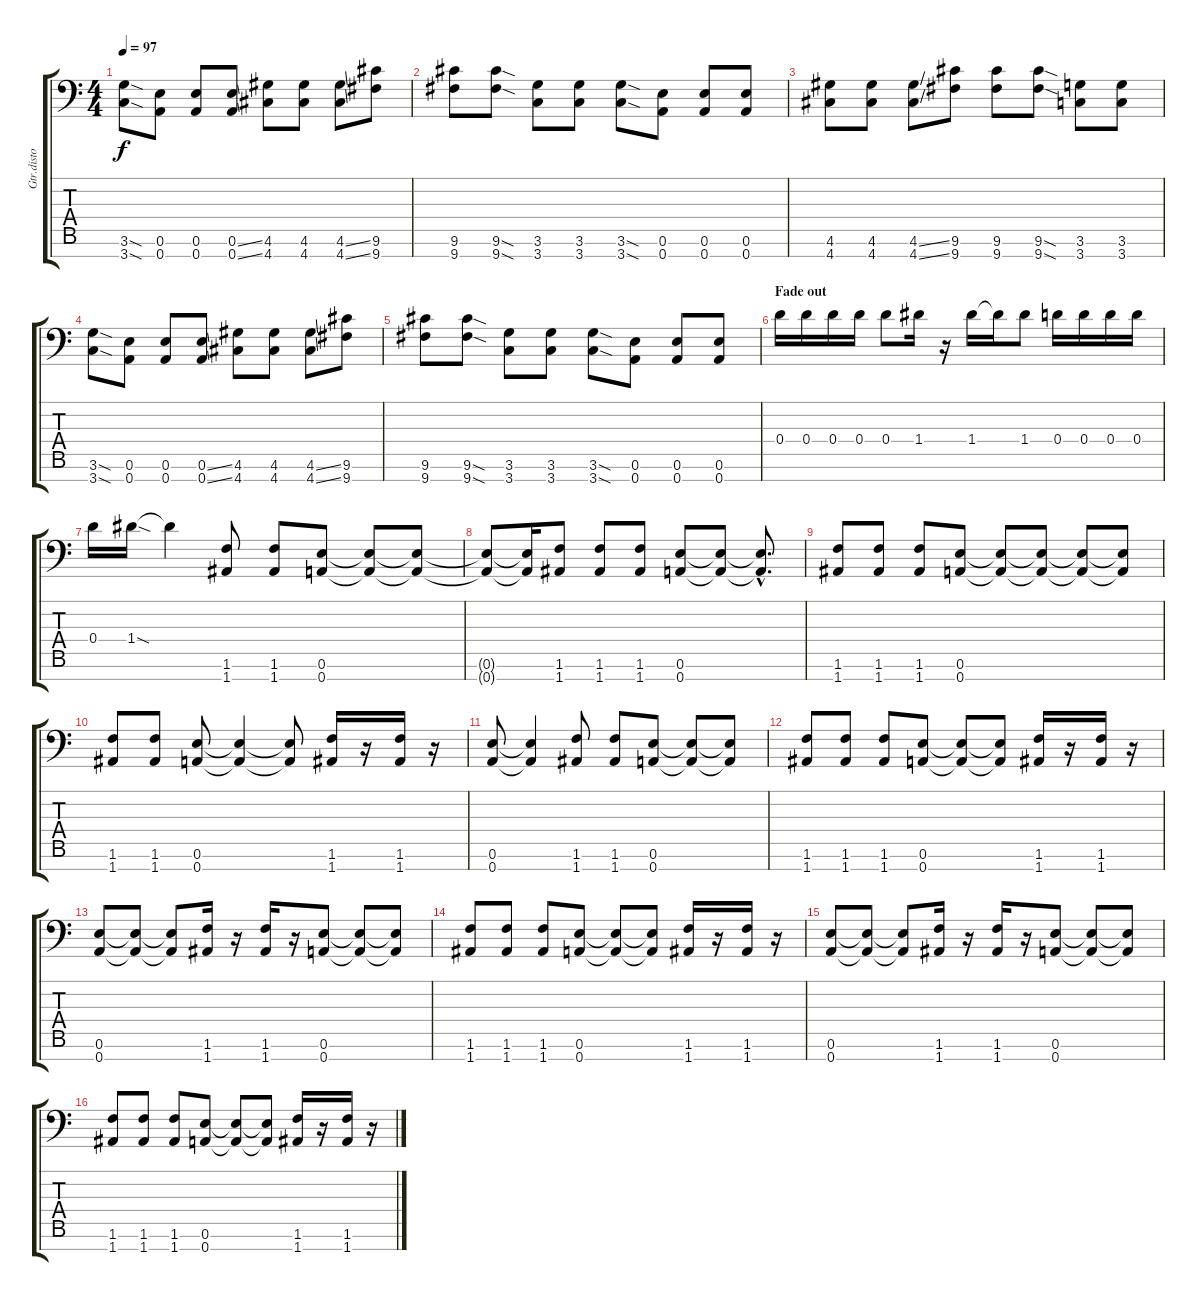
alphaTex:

\track ("Gtr.disto (Ben)" "Gtr.disto ") {instrument distortionguitar}
\staff {score tabs}
\tuning (E4 B3 G3 D3 A2 E2 A1) {hide}
\ts (4 4)
\tempo 97
\clef f4
\ks c
(3.6{sod} 3.7{sod}).8{dy f} (0.6 0.7).8 (0.6 0.7).8 (0.6{ss} 0.7{ss}).8 (4.6 4.7).8 (4.6 4.7).8 (4.6{ss} 4.7{ss}).8 (9.6 9.7).8 |
(9.6 9.7).8 (9.6{sod} 9.7{sod}).8 (3.6 3.7).8 (3.6 3.7).8 (3.6{sod} 3.7{sod}).8 (0.6 0.7).8 (0.6 0.7).8 (0.6 0.7).8 |
(4.6 4.7).8 (4.6 4.7).8 (4.6{ss} 4.7{ss}).8 (9.6 9.7).8 (9.6 9.7).8 (9.6{sod} 9.7{sod}).8 (3.6 3.7).8 (3.6 3.7).8 |
(3.6{sod} 3.7{sod}).8 (0.6 0.7).8 (0.6 0.7).8 (0.6{ss} 0.7{ss}).8 (4.6 4.7).8 (4.6 4.7).8 (4.6{ss} 4.7{ss}).8 (9.6 9.7).8 |
\section ("" "")
(9.6 9.7).8 (9.6{sod} 9.7{sod}).8 (3.6 3.7).8 (3.6 3.7).8 (3.6{sod} 3.7{sod}).8 (0.6 0.7).8 (0.6 0.7).8 (0.6 0.7).8 |
\section ("" "Fade out")
0.4.16 0.4.16 0.4.16 0.4.16 0.4.8 1.4.16 r.16 1.4.16 1.4{t}.16 1.4.8 0.4.16 0.4.16 0.4.16 0.4.16 |
0.4.16 1.4{sod}.16 1.4{t}.4 (1.6 1.7).8 (1.6 1.7).8 (0.6 0.7).8 (0.6{t} 0.7{t}).8 (0.6{t} 0.7{t}).8 |
(0.6{t} 0.7{t}).8 (0.6{t} 0.7{t}).16 (1.6 1.7).8 (1.6 1.7).8 (1.6 1.7).8 (0.6 0.7).8 (0.6{t} 0.7{t}).8 (0.6{hac t} 0.7{hac t}).8{d} |
(1.6 1.7).8 (1.6 1.7).8 (1.6 1.7).8 (0.6 0.7).8 (0.6{t} 0.7{t}).8 (0.6{t} 0.7{t}).8 (0.6{t} 0.7{t}).8 (0.6{t} 0.7{t}).8 |
(1.6 1.7).8 (1.6 1.7).8 (0.6 0.7).8 (0.6{t} 0.7{t}).4 (0.6{t} 0.7{t}).8 (1.6 1.7).16 r.16 (1.6 1.7).16 r.16 |
(0.6 0.7).8 (0.6{t} 0.7{t}).4 (1.6 1.7).8 (1.6 1.7).8 (0.6 0.7).8 (0.6{t} 0.7{t}).8 (0.6{t} 0.7{t}).8 |
(1.6 1.7).8 (1.6 1.7).8 (1.6 1.7).8 (0.6 0.7).8 (0.6{t} 0.7{t}).8 (0.6{t} 0.7{t}).8 (1.6 1.7).16 r.16 (1.6 1.7).16 r.16 |
(0.6 0.7).8 (0.6{t} 0.7{t}).8 (0.6{t} 0.7{t}).8 (1.6 1.7).16 r.16 (1.6 1.7).16 r.16 (0.6 0.7).8 (0.6{t} 0.7{t}).8 (0.6{t} 0.7{t}).8 |
(1.6 1.7).8 (1.6 1.7).8 (1.6 1.7).8 (0.6 0.7).8 (0.6{t} 0.7{t}).8 (0.6{t} 0.7{t}).8 (1.6 1.7).16 r.16 (1.6 1.7).16 r.16 |
(0.6 0.7).8 (0.6{t} 0.7{t}).8 (0.6{t} 0.7{t}).8 (1.6 1.7).16 r.16 (1.6 1.7).16 r.16 (0.6 0.7).8 (0.6{t} 0.7{t}).8 (0.6{t} 0.7{t}).8 |
(1.6 1.7).8 (1.6 1.7).8 (1.6 1.7).8 (0.6 0.7).8 (0.6{t} 0.7{t}).8 (0.6{t} 0.7{t}).8 (1.6 1.7).16 r.16 (1.6 1.7).16 r.16
